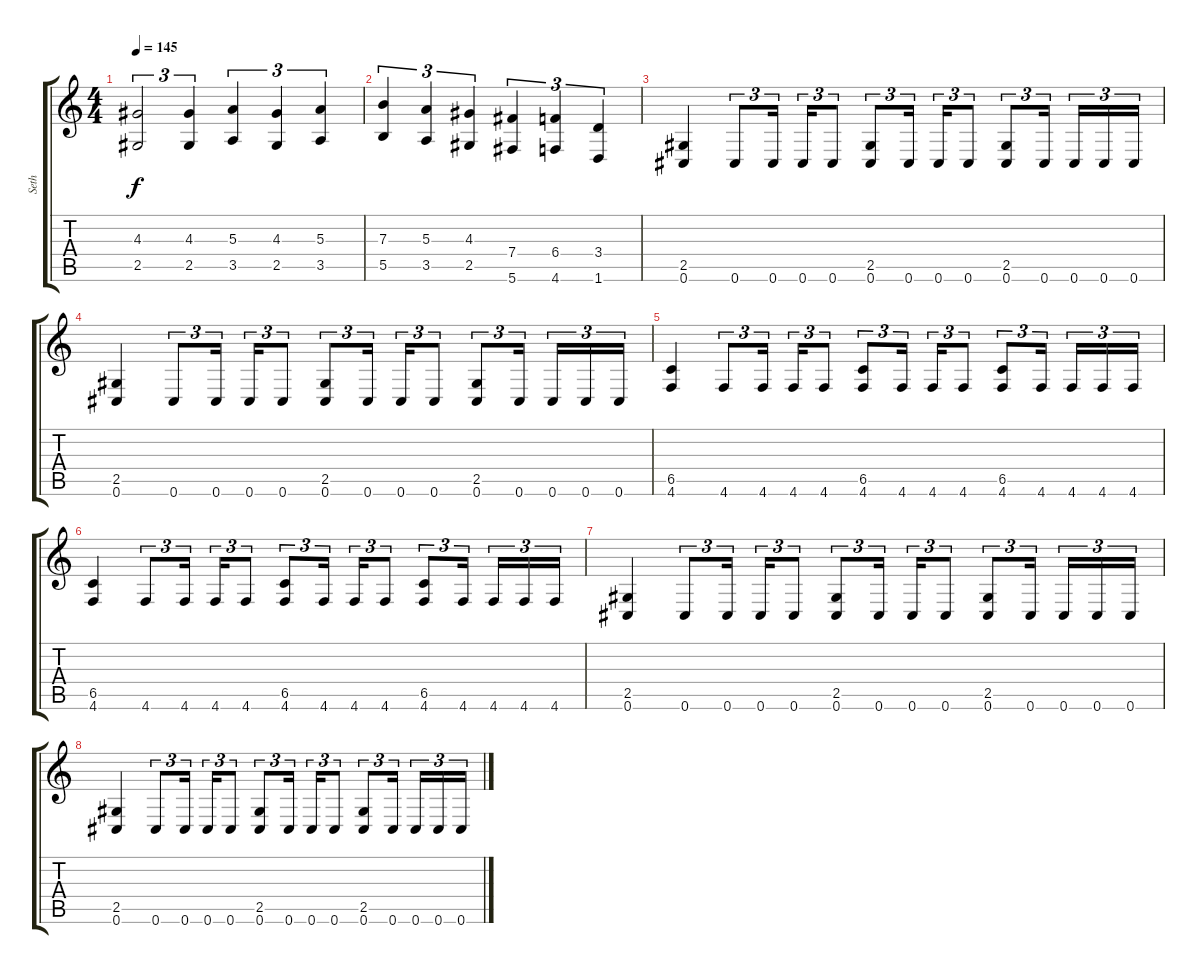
\track ("Seth" "Seth") {instrument distortionguitar}
\staff {score tabs}
\tuning (Db4 Ab3 E3 B2 Gb2 Db2) {hide}
\ts (4 4)
\tempo 145
\clef g2
\ks c
(4.3 2.5).2{tu (3 2) dy f} (4.3 2.5).4{tu (3 2)} (5.3 3.5).4{tu (3 2)} (4.3 2.5).4{tu (3 2)} (5.3 3.5).4{tu (3 2)} |
(7.3 5.5).4{tu (3 2)} (5.3 3.5).4{tu (3 2)} (4.3 2.5).4{tu (3 2)} (7.4 5.6).4{tu (3 2)} (6.4 4.6).4{tu (3 2)} (3.4 1.6).4{tu (3 2)} |
(2.5 0.6).4 0.6.8{tu (3 2)} 0.6.16{tu (3 2) beam splitsecondary} 0.6.16{tu (3 2)} 0.6.8{tu (3 2)} (2.5 0.6).8{tu (3 2)} 0.6.16{tu (3 2) beam splitsecondary} 0.6.16{tu (3 2)} 0.6.8{tu (3 2)} (2.5 0.6).8{tu (3 2)} 0.6.16{tu (3 2) beam splitsecondary} 0.6.16{tu (3 2)} 0.6.16{tu (3 2)} 0.6.16{tu (3 2)} |
(2.5 0.6).4 0.6.8{tu (3 2)} 0.6.16{tu (3 2) beam splitsecondary} 0.6.16{tu (3 2)} 0.6.8{tu (3 2)} (2.5 0.6).8{tu (3 2)} 0.6.16{tu (3 2) beam splitsecondary} 0.6.16{tu (3 2)} 0.6.8{tu (3 2)} (2.5 0.6).8{tu (3 2)} 0.6.16{tu (3 2) beam splitsecondary} 0.6.16{tu (3 2)} 0.6.16{tu (3 2)} 0.6.16{tu (3 2)} |
(6.5 4.6).4 4.6.8{tu (3 2)} 4.6.16{tu (3 2) beam splitsecondary} 4.6.16{tu (3 2)} 4.6.8{tu (3 2)} (6.5 4.6).8{tu (3 2)} 4.6.16{tu (3 2) beam splitsecondary} 4.6.16{tu (3 2)} 4.6.8{tu (3 2)} (6.5 4.6).8{tu (3 2)} 4.6.16{tu (3 2) beam splitsecondary} 4.6.16{tu (3 2)} 4.6.16{tu (3 2)} 4.6.16{tu (3 2)} |
(6.5 4.6).4 4.6.8{tu (3 2)} 4.6.16{tu (3 2) beam splitsecondary} 4.6.16{tu (3 2)} 4.6.8{tu (3 2)} (6.5 4.6).8{tu (3 2)} 4.6.16{tu (3 2) beam splitsecondary} 4.6.16{tu (3 2)} 4.6.8{tu (3 2)} (6.5 4.6).8{tu (3 2)} 4.6.16{tu (3 2) beam splitsecondary} 4.6.16{tu (3 2)} 4.6.16{tu (3 2)} 4.6.16{tu (3 2)} |
(2.5 0.6).4 0.6.8{tu (3 2)} 0.6.16{tu (3 2) beam splitsecondary} 0.6.16{tu (3 2)} 0.6.8{tu (3 2)} (2.5 0.6).8{tu (3 2)} 0.6.16{tu (3 2) beam splitsecondary} 0.6.16{tu (3 2)} 0.6.8{tu (3 2)} (2.5 0.6).8{tu (3 2)} 0.6.16{tu (3 2) beam splitsecondary} 0.6.16{tu (3 2)} 0.6.16{tu (3 2)} 0.6.16{tu (3 2)} |
(2.5 0.6).4 0.6.8{tu (3 2)} 0.6.16{tu (3 2) beam splitsecondary} 0.6.16{tu (3 2)} 0.6.8{tu (3 2)} (2.5 0.6).8{tu (3 2)} 0.6.16{tu (3 2) beam splitsecondary} 0.6.16{tu (3 2)} 0.6.8{tu (3 2)} (2.5 0.6).8{tu (3 2)} 0.6.16{tu (3 2) beam splitsecondary} 0.6.16{tu (3 2)} 0.6.16{tu (3 2)} 0.6.16{tu (3 2)}
